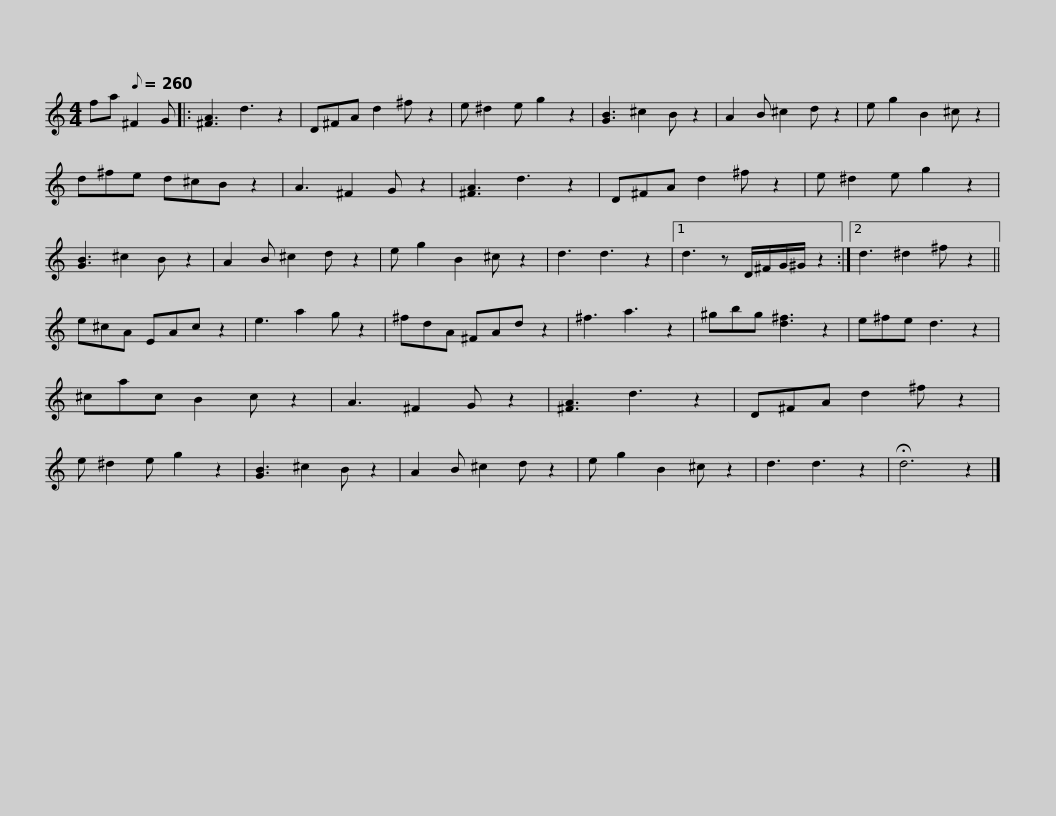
X:1
L:1/8
M:4/4
I:linebreak $
K:C
V:1 treble
V:1
 fa[Q:1/8=260] ^F2 G |: [^FA]3 d3 z2 | D^FA d2 ^f z2 | e ^d2 e g2 z2 | [GB]3 ^c2 B z2 | %5
 A2 B ^c2 d z2 | e g2 B2 ^c z2 | d^fe d^cB z2 |$ A3 ^F2 G z2 | [^FA]3 d3 z2 | %10
 D^FA d2 ^f z2 | e ^d2 e g2 z2 | [GB]3 ^c2 B z2 | A2 B ^c2 d z2 | e g2 B2 ^c z2 | %15
 d3 d3 z2 |1$ d3 z D/^F/G/^G/ z2 :|2 d3 ^d2 ^f z2 || e^cA EAc z2 | e3 a2 g z2 | %20
 ^fdA ^FAd z2 | ^f3 a3 z2 | ^gbg [d^f]3 z2 |$ e^fe d3 z2 | ^cac B2 c z2 | %25
 A3 ^F2 G z2 | [^FA]3 d3 z2 | D^FA d2 ^f z2 | e ^d2 e g2 z2 | [GB]3 ^c2 B z2 | %30
 A2 B ^c2 d z2 |$ e g2 B2 ^c z2 | d3 d3 z2 | !fermata!d6 z2 |] %34
